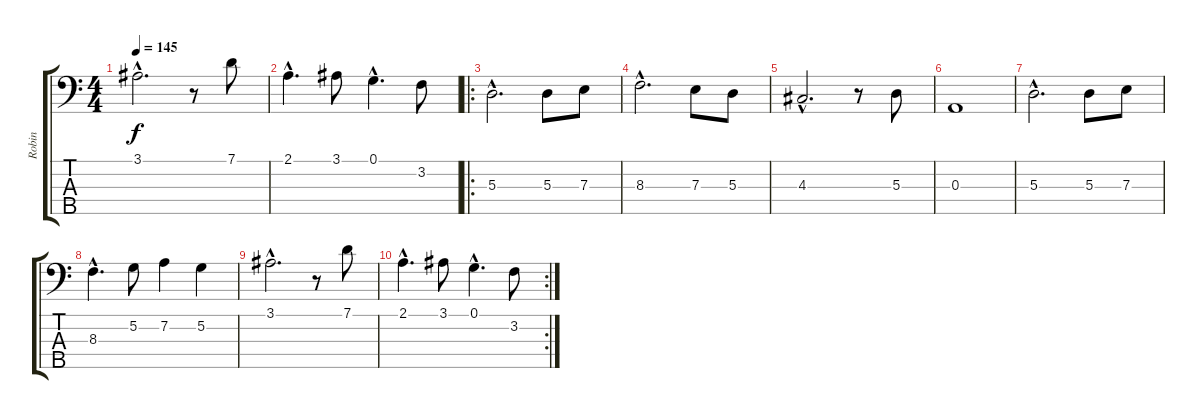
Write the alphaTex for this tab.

\track ("Robin" "Robin") {instrument electricbasspick}
\staff {score tabs}
\tuning (G2 D2 A1 E1 B0) {hide}
\ts (4 4)
\tempo 145
\clef f4
\ks c
3.1{hac}.2{d dy f} r.8 7.1.8 |
2.1{hac}.4{d} 3.1.8 0.1{hac}.4{d} 3.2.8 |
\ro
5.3{hac}.2{d instrument fretlessbass} 5.3.8 7.3.8 |
8.3{hac}.2{d} 7.3.8 5.3.8 |
4.3{hac}.2{d} r.8 5.3.8 |
0.3.1 |
5.3{hac}.2{d} 5.3.8 7.3.8 |
8.3{hac}.4{d} 5.2.8 7.2.4 5.2.4 |
3.1{hac}.2{d} r.8 7.1.8 |
\rc 2
2.1{hac}.4{d} 3.1.8 0.1{hac}.4{d} 3.2.8
